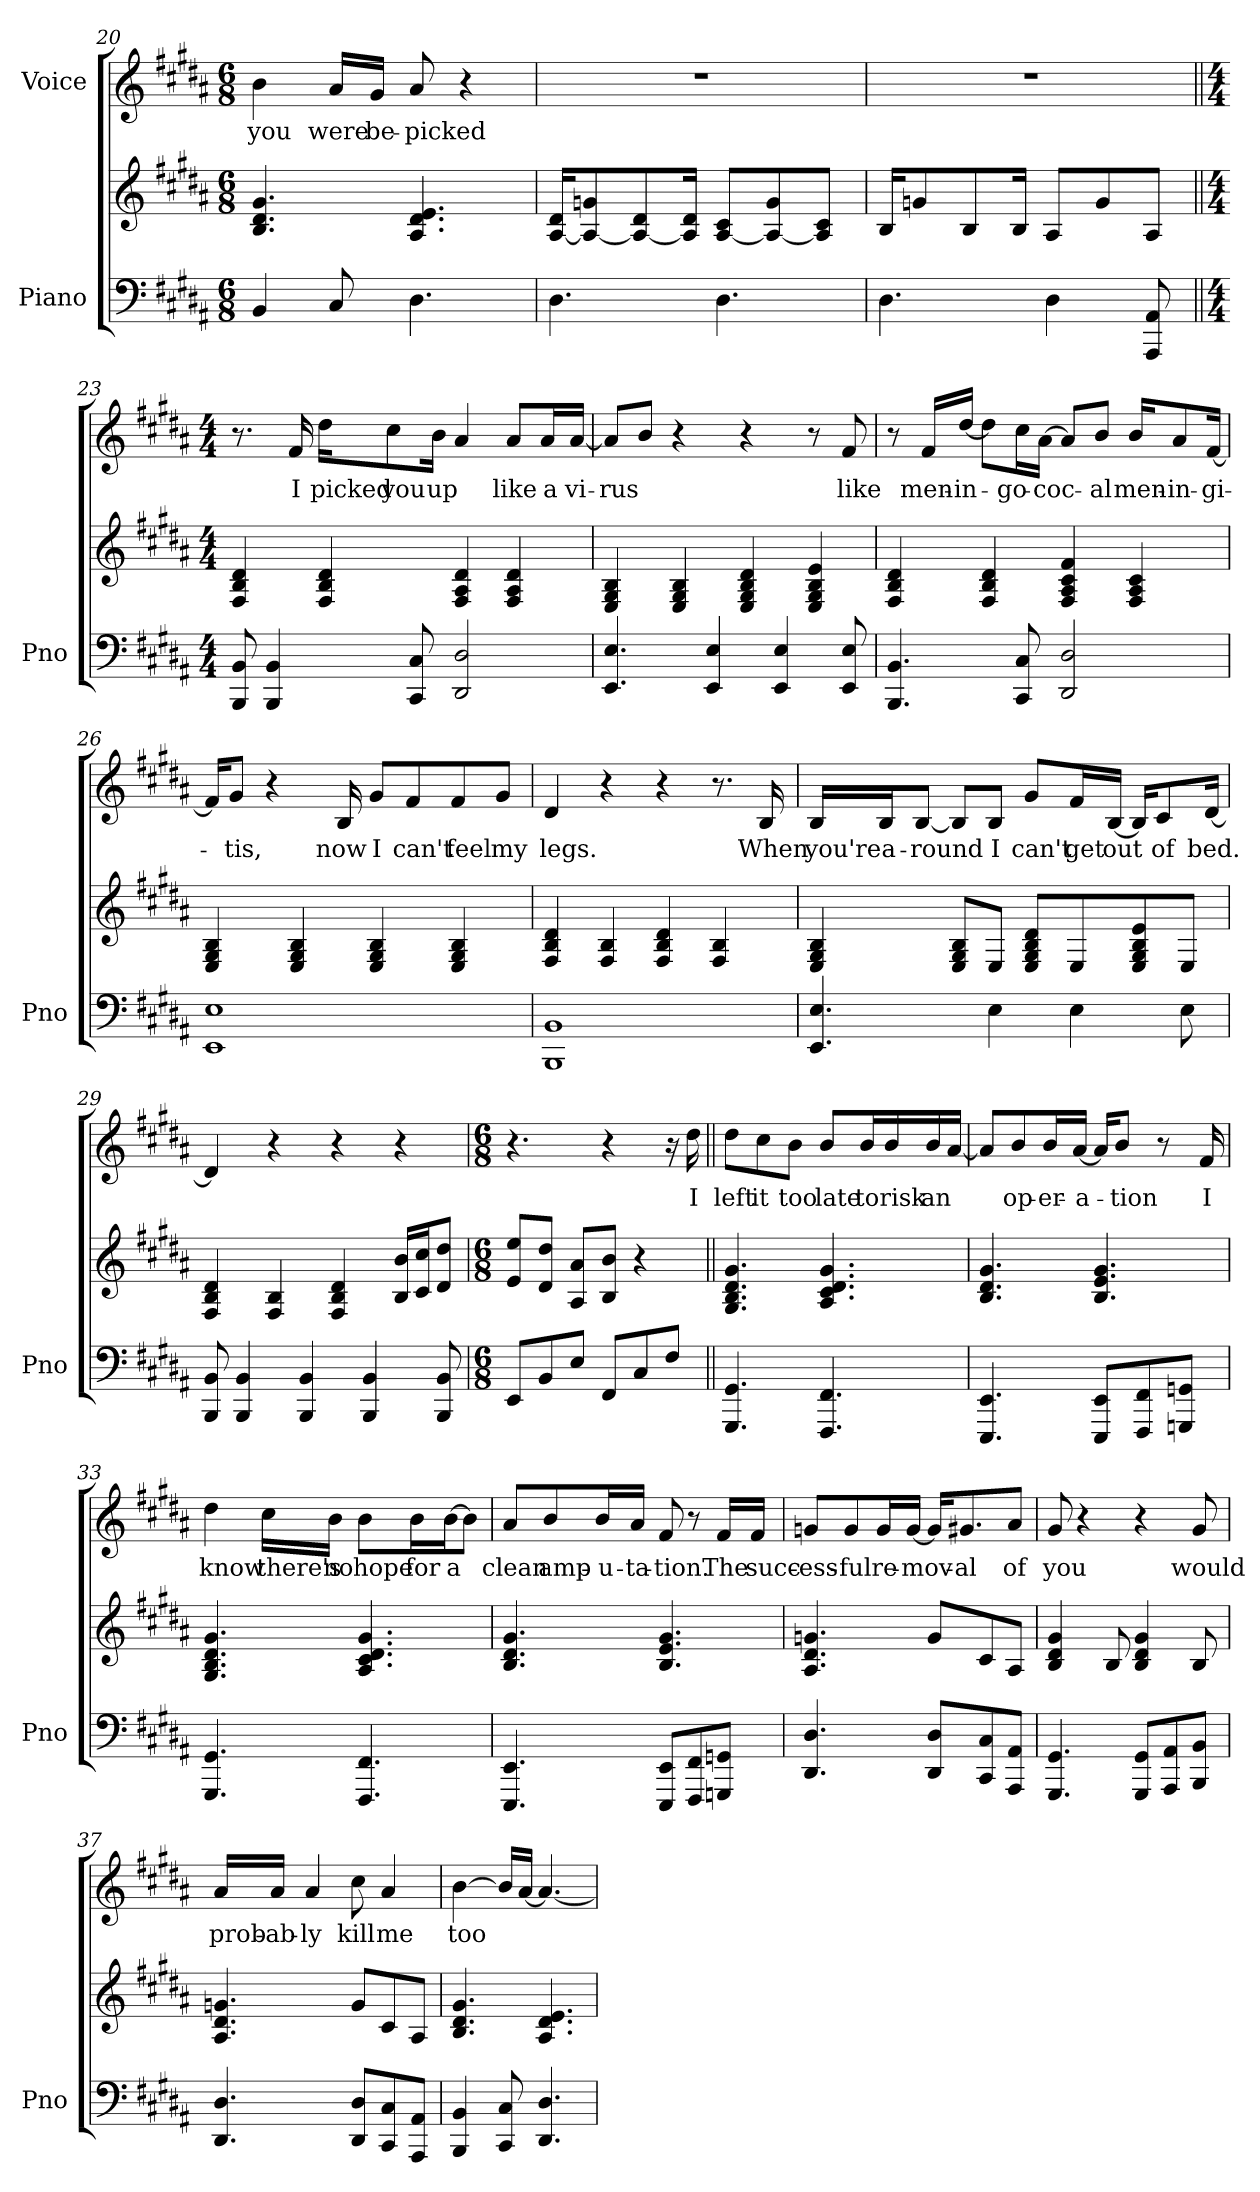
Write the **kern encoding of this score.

**kern	**kern	**kern	**text
*part2	*part2	*part1	*part1
*staff3	*staff2	*staff1	*staff1
*I"Piano	*	*I"Voice	*
*I'Pno	*	*	*
*clefF4	*clefG2	*clefG2	*
*k[f#c#g#d#a#]	*k[f#c#g#d#a#]	*k[f#c#g#d#a#]	*
*M6/8	*M6/8	*M6/8	*
=20	=20	=20	=20
!	!	!	!LO:LY:b
4BB/	4.B/ 4.d#/ 4.g#/	4b\	you
!	!	!	!LO:LY:b
8C#/	.	16a#/LL	were
!	!	!	!LO:LY:b
.	.	16g#/JJ	be-
!	!	!	!LO:LY:b
4.D#\	4.A#/ 4.d#/ 4.e/	8a#/	-picked
.	.	4r	.
!!LO:PB:g=z
=21	=21	=21	=21
4.D#\	[16A#/ 16d#/KL	2.r	.
.	8A#/_ 8gn/	.	.
.	8A#/_ 8d#/	.	.
.	16A#/] 16d#/Jk	.	.
4.D#\	[8A#/ 8c#/L	.	.
.	8A#/_ 8g/	.	.
.	8A#/] 8c#/J	.	.
=22	=22	=22	=22
4.D#\	16B/KL	2.r	.
.	8gn/	.	.
.	8B/	.	.
.	16B/Jk	.	.
4D#\	8A#/L	.	.
.	8g/	.	.
8AAA#/ 8AA#/	8A#/J	.	.
=23||	=23||	=23||	=23||
*M4/4	*M4/4	*M4/4	*
8BBB/ 8BB/	4F#/ 4B/ 4d#/	8.r	.
4BBB/ 4BB/	.	.	.
!	!	!	!LO:LY:b
.	.	16f#/	I
!	!	!	!LO:LY:b
.	4F#/ 4B/ 4d#/	16dd#\KL	picked
!	!	!	!LO:LY:b
.	.	8cc#\	you
8CC#/ 8C#/	.	.	.
!	!	!	!LO:LY:b
.	.	16b\Jk	up
2DD#/ 2D#/	4F#/ 4A#/ 4d#/	4a#/	.
!	!	!	!LO:LY:b
.	4F#/ 4A#/ 4d#/	8a#/L	like
!	!	!	!LO:LY:b
.	.	16a#/L	a
!	!	!	!LO:LY:b
.	.	[16a#/JJ	vi-
!!LO:LB:g=z
=24	=24	=24	=24
!	!	!	!LO:LY:b
4.EE/ 4.E/	4E/ 4G#/ 4B/	8a#/L]	-rus
.	.	8b/J	.
.	4E/ 4G#/ 4B/	4r	.
4EE/ 4E/	.	.	.
.	4E/ 4G#/ 4B/ 4d#/	4r	.
4EE/ 4E/	.	.	.
.	4E/ 4G#/ 4B/ 4e/	8r	.
!	!	!	!LO:LY:b
8EE/ 8E/	.	8f#/	like
=25	=25	=25	=25
4.BBB/ 4.BB/	4F#/ 4B/ 4d#/	8r	.
!	!	!	!LO:LY:b
.	.	16f#/LL	men-
!	!	!	!LO:LY:b
.	.	[16dd#/JJ	-in-
.	4F#/ 4B/ 4d#/	8dd#\L]	.
!	!	!	!LO:LY:b
8CC#/ 8C#/	.	16cc#\L	-go-
!	!	!	!LO:LY:b
.	.	[16a#\JJ	-coc-
2DD#/ 2D#/	4F#/ 4A#/ 4c#/ 4f#/	8a#/L]	.
!	!	!	!LO:LY:b
.	.	8b/J	-al
!	!	!	!LO:LY:b
.	4F#/ 4A#/ 4c#/	16b/KL	men-
!	!	!	!LO:LY:b
.	.	8a#/	-in-
!	!	!	!LO:LY:b
.	.	[16f#/Jk	-gi-
=26	=26	=26	=26
1EE 1E	4E/ 4G#/ 4B/	16f#/KL]	.
!	!	!	!LO:LY:b
.	.	8g#/J	-tis,
.	.	4r	.
.	4E/ 4G#/ 4B/	.	.
!	!	!	!LO:LY:b
.	.	16B/	now
!	!	!	!LO:LY:b
.	4E/ 4G#/ 4B/	8g#/L	I
!	!	!	!LO:LY:b
.	.	8f#/	can't
!	!	!	!LO:LY:b
.	4E/ 4G#/ 4B/	8f#/	feel
!	!	!	!LO:LY:b
.	.	8g#/J	my
!!LO:LB:g=z
=27	=27	=27	=27
!	!	!	!LO:LY:b
1BBB 1BB	4F#/ 4B/ 4d#/	4d#/	legs.
.	4F#/ 4B/	4r	.
.	4F#/ 4B/ 4d#/	4r	.
.	4F#/ 4B/	8.r	.
!	!	!	!LO:LY:b
.	.	16B/	When
=28	=28	=28	=28
!	!	!	!LO:LY:b
4.EE/ 4.E/	4E/ 4G#/ 4B/	16B/LL	you're
!	!	!	!LO:LY:b
.	.	16B/J	a-
!	!	!	!LO:LY:b
.	.	[8B/J	-round
.	8E/ 8G#/ 8B/L	8B/L]	.
!	!	!	!LO:LY:b
4E\	8E/J	8B/J	I
!	!	!	!LO:LY:b
.	8E/ 8G#/ 8B/ 8d#/L	8g#/L	can't
!	!	!	!LO:LY:b
4E\	8E/	16f#/L	get
!	!	!	!LO:LY:b
.	.	[16B/JJ	out
.	8E/ 8G#/ 8B/ 8e/	16B/KL]	.
!	!	!	!LO:LY:b
.	.	8c#/	of
8E\	8E/J	.	.
!	!	!	!LO:LY:b
.	.	[16d#/Jk	bed.
=29	=29	=29	=29
8BBB/ 8BB/	4F#/ 4B/ 4d#/	4d#/]	.
4BBB/ 4BB/	.	.	.
.	4F#/ 4B/	4r	.
4BBB/ 4BB/	.	.	.
.	4F#/ 4B/ 4d#/	4r	.
4BBB/ 4BB/	.	.	.
.	16B/ 16b/LL	4r	.
.	16c#/ 16cc#/J	.	.
8BBB/ 8BB/	8d#/ 8dd#/J	.	.
!!LO:LB:g=z
=30	=30	=30	=30
*M6/8	*M6/8	*M6/8	*
8EE/L	8e/ 8ee/L	4.r	.
8BB/	8d#/ 8dd#/J	.	.
8E/J	8A#/ 8a#/L	.	.
8FF#/L	8B/ 8b/J	4r	.
8C#/	4r	.	.
8F#/J	.	16r	.
!	!	!	!LO:LY:b
.	.	16dd#\	I
=31||	=31||	=31||	=31||
!	!	!	!LO:LY:b
4.GGG#/ 4.GG#/	4.G#/ 4.B/ 4.d#/ 4.g#/	8dd#\L	left
!	!	!	!LO:LY:b
.	.	8cc#\	it
!	!	!	!LO:LY:b
.	.	8b\J	too
!	!	!	!LO:LY:b
4.FFF#/ 4.FF#/	4.A#/ 4.c#/ 4.d#/ 4.g#/	8b/L	late
!	!	!	!LO:LY:b
.	.	16b/L	to
!	!	!	!LO:LY:b
.	.	16b/	risk
!	!	!	!LO:LY:b
.	.	16b/	an
.	.	[16a#/JJ	.
=32	=32	=32	=32
4.EEE/ 4.EE/	4.B/ 4.d#/ 4.g#/	8a#/L]	.
!	!	!	!LO:LY:b
.	.	8b/	op-
!	!	!	!LO:LY:b
.	.	16b/L	-er-
!	!	!	!LO:LY:b
.	.	[16a#/JJ	-a-
8EEE/ 8EE/L	4.B/ 4.e/ 4.g#/	16a#/KL]	.
!	!	!	!LO:LY:b
.	.	8b/J	-tion
8FFF#/ 8FF#/	.	.	.
.	.	8r	.
8GGGn/ 8GGn/J	.	.	.
!	!	!	!LO:LY:b
.	.	16f#/	I
!!LO:PB:g=z
=33	=33	=33	=33
!	!	!	!LO:LY:b
4.GGG#/ 4.GG#/	4.G#/ 4.B/ 4.d#/ 4.g#/	4dd#\	know
!	!	!	!LO:LY:b
.	.	16cc#\LL	there's
!	!	!	!LO:LY:b
.	.	16b\JJ	no
!	!	!	!LO:LY:b
4.FFF#/ 4.FF#/	4.A#/ 4.c#/ 4.d#/ 4.g#/	8b\L	hope
!	!	!	!LO:LY:b
.	.	16b\L	for
!	!	!	!LO:LY:b
.	.	[16b\J	a
.	.	8b\J]	.
=34	=34	=34	=34
!	!	!	!LO:LY:b
4.EEE/ 4.EE/	4.B/ 4.d#/ 4.g#/	8a#/L	clean
!	!	!	!LO:LY:b
.	.	8b/	amp-
!	!	!	!LO:LY:b
.	.	16b/L	-u-
!	!	!	!LO:LY:b
.	.	16a#/JJ	-ta-
!	!	!	!LO:LY:b
8EEE/ 8EE/L	4.B/ 4.e/ 4.g#/	8f#/	-tion.
8FFF#/ 8FF#/	.	8r	.
!	!	!	!LO:LY:b
8GGGn/ 8GGn/J	.	16f#/LL	The
!	!	!	!LO:LY:b
.	.	16f#/JJ	succ-
=35	=35	=35	=35
!	!	!	!LO:LY:b
4.DD#/ 4.D#/	4.A#/ 4.d#/ 4.gn/	8gn/L	-ess-
!	!	!	!LO:LY:b
.	.	8g/	-ful
!	!	!	!LO:LY:b
.	.	16g/L	re-
!	!	!	!LO:LY:b
.	.	[16g/JJ	-mov-
8DD#/ 8D#/L	8g/L	16g/KL]	.
!	!	!	!LO:LY:b
.	.	8.g#X/	-al
8CC#/ 8C#/	8c#/	.	.
!	!	!	!LO:LY:b
8AAA#/ 8AA#/J	8A#/J	8a#/J	of
!!LO:LB:g=z
=36	=36	=36	=36
!	!	!	!LO:LY:b
4.GGG#/ 4.GG#/	4B/ 4d#/ 4g#/	8g#/	you
.	.	4r	.
.	8B/	.	.
8GGG#/ 8GG#/L	4B/ 4d#/ 4g#/	4r	.
8AAA#/ 8AA#/	.	.	.
!	!	!	!LO:LY:b
8BBB/ 8BB/J	8B/	8g#/	would
=37	=37	=37	=37
!	!	!	!LO:LY:b
4.DD#/ 4.D#/	4.A#/ 4.d#/ 4.gn/	16a#/LL	prob-
!	!	!	!LO:LY:b
.	.	16a#/JJ	-ab-
!	!	!	!LO:LY:b
.	.	4a#/	-ly
!	!	!	!LO:LY:b
8DD#/ 8D#/L	8g/L	8cc#\	kill
!	!	!	!LO:LY:b
8CC#/ 8C#/	8c#/	4a#/	me
8AAA#/ 8AA#/J	8A#/J	.	.
=38	=38	=38	=38
!	!	!	!LO:LY:b
4BBB/ 4BB/	4.B/ 4.d#/ 4.g#/	[4b\	too
8CC#/ 8C#/	.	16b/LL]	.
.	.	[16a#/JJ	.
!	!	!	!LO:LY:b
4.DD#/ 4.D#/	4.A#/ 4.d#/ 4.e/	4.a#/_	.
=	=	=	=
*-	*-	*-	*-
